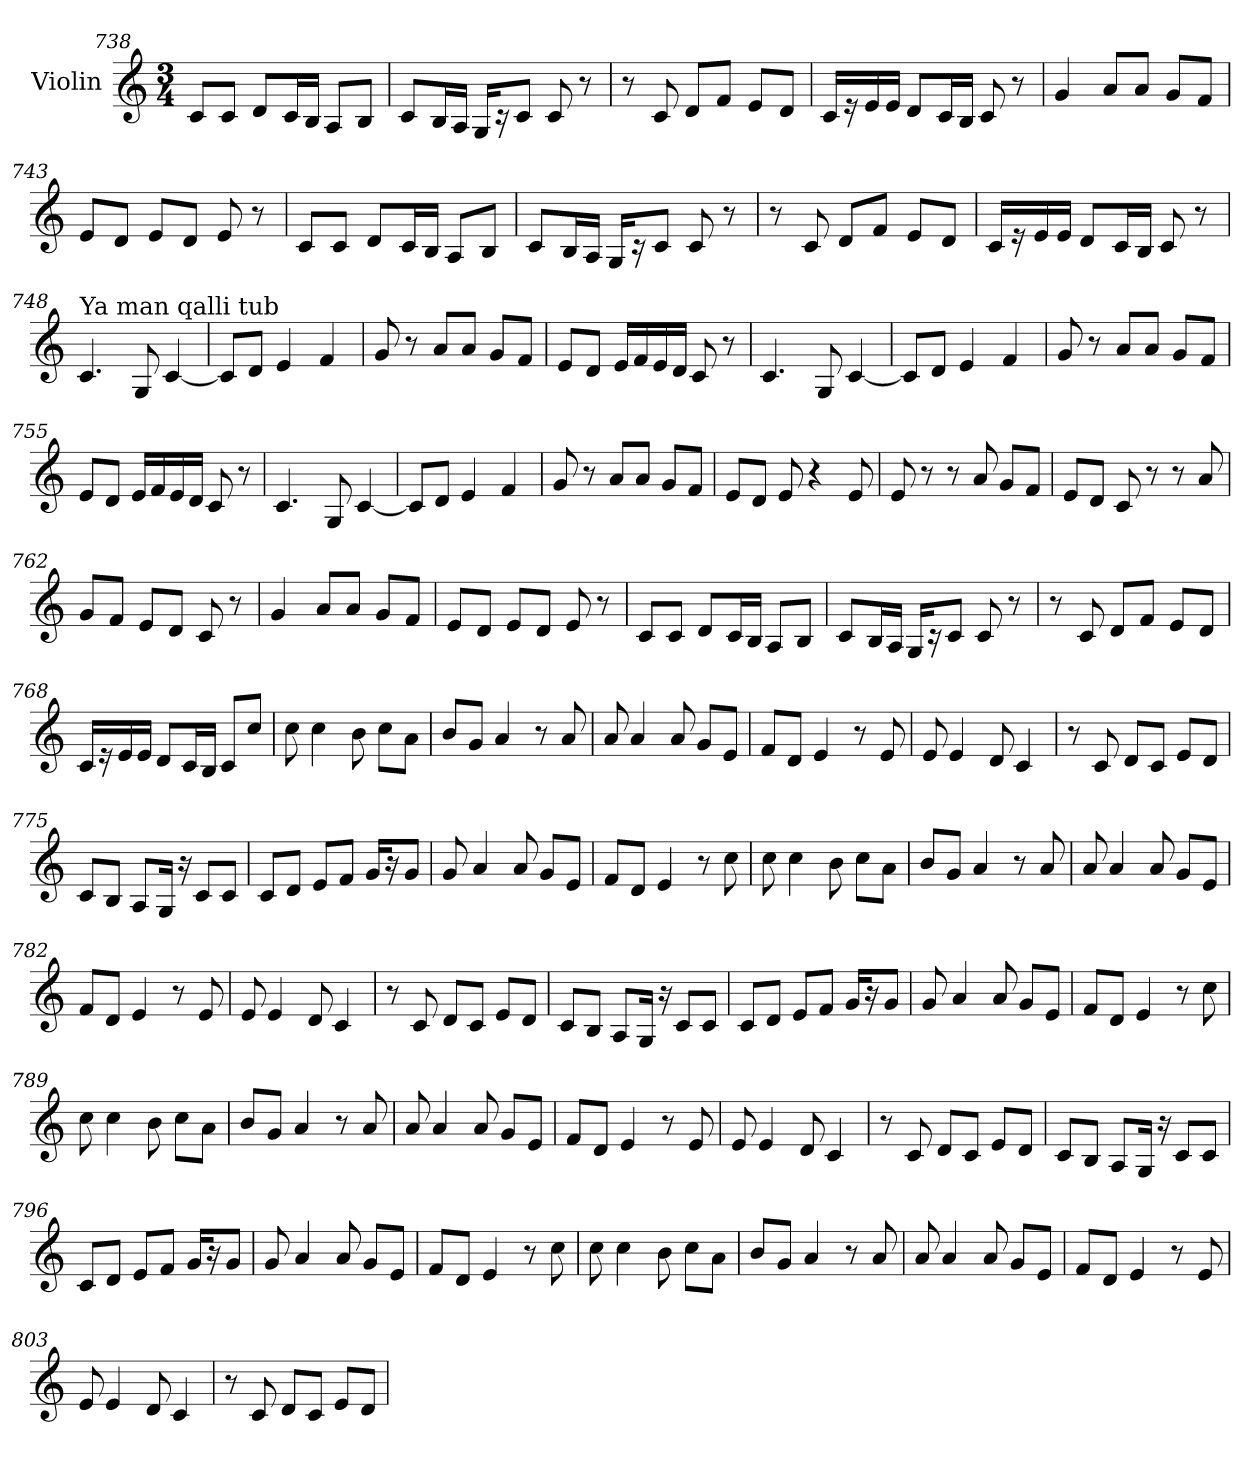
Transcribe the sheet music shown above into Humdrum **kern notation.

**kern
*part1
*staff1
*I"Violin
*clefG2
*k[]
*M3/4
=738
8c/L
8c/J
8d/L
16c/L
16B/JJ
8A/L
8B/J
=739
8c/L
16B/L
16A/JJ
16G/KL
16r
8c/J
8c/
8r
=740
8r
8c/
8d/L
8f/J
8e/L
8d/J
=741
16c/LL
16r
16e/
16e/JJ
8d/L
16c/L
16B/JJ
8c/
8r
!!LO:PB:g=z
=742
4g/
8a/L
8a/J
8g/L
8f/J
=743
8e/L
8d/J
8e/L
8d/J
8e/
8r
=744
8c/L
8c/J
8d/L
16c/L
16B/JJ
8A/L
8B/J
=745
8c/L
16B/L
16A/JJ
16G/KL
16r
8c/J
8c/
8r
=746
8r
8c/
8d/L
8f/J
8e/L
8d/J
!!LO:LB:g=z
=747
16c/LL
16r
16e/
16e/JJ
8d/L
16c/L
16B/JJ
8c/
8r
=748
*MM100
!LO:TX:a:t=Ya man qalli tub
4.c/
8G/
[4c/
=749
8c/L]
8d/J
4e/
4f/
=750
8g/
8r
8a/L
8a/J
8g/L
8f/J
!!LO:LB:g=z
=751
8e/L
8d/J
16e/LL
16f/
16e/
16d/JJ
8c/
8r
=752
4.c/
8G/
[4c/
=753
8c/L]
8d/J
4e/
4f/
=754
8g/
8r
8a/L
8a/J
8g/L
8f/J
=755
8e/L
8d/J
16e/LL
16f/
16e/
16d/JJ
8c/
8r
=756
4.c/
8G/
[4c/
!!LO:LB:g=z
=757
8c/L]
8d/J
4e/
4f/
=758
8g/
8r
8a/L
8a/J
8g/L
8f/J
=759
8e/L
8d/J
8e/
4r
8e/
=760
8e/
8r
8r
8a/
8g/L
8f/J
=761
8e/L
8d/J
8c/
8r
8r
8a/
=762
8g/L
8f/J
8e/L
8d/J
8c/
8r
!!LO:LB:g=z
=763
4g/
8a/L
8a/J
8g/L
8f/J
=764
8e/L
8d/J
8e/L
8d/J
8e/
8r
=765
8c/L
8c/J
8d/L
16c/L
16B/JJ
8A/L
8B/J
=766
8c/L
16B/L
16A/JJ
16G/KL
16r
8c/J
8c/
8r
=767
8r
8c/
8d/L
8f/J
8e/L
8d/J
!!LO:LB:g=z
=768
16c/LL
16r
16e/
16e/JJ
8d/L
16c/L
16B/JJ
8c/L
8cc/J
=769
8cc\
4cc\
8b\
8cc\L
8a\J
=770
8b/L
8g/J
4a/
8r
8a/
=771
8a/
4a/
8a/
8g/L
8e/J
=772
8f/L
8d/J
4e/
8r
8e/
=773
8e/
4e/
8d/
4c/
!!LO:LB:g=z
=774
8r
8c/
8d/L
8c/J
8e/L
8d/J
=775
8c/L
8B/J
8A/L
16G/Jk
16r
8c/L
8c/J
=776
8c/L
8d/J
8e/L
8f/J
16g/KL
16r
8g/J
=777
8g/
4a/
8a/
8g/L
8e/J
=778
8f/L
8d/J
4e/
8r
8cc\
=779
8cc\
4cc\
8b\
8cc\L
8a\J
!!LO:LB:g=z
=780
8b/L
8g/J
4a/
8r
8a/
=781
8a/
4a/
8a/
8g/L
8e/J
=782
8f/L
8d/J
4e/
8r
8e/
=783
8e/
4e/
8d/
4c/
=784
8r
8c/
8d/L
8c/J
8e/L
8d/J
=785
8c/L
8B/J
8A/L
16G/Jk
16r
8c/L
8c/J
!!LO:PB:g=z
=786
8c/L
8d/J
8e/L
8f/J
16g/KL
16r
8g/J
=787
8g/
4a/
8a/
8g/L
8e/J
=788
8f/L
8d/J
4e/
8r
8cc\
=789
8cc\
4cc\
8b\
8cc\L
8a\J
=790
8b/L
8g/J
4a/
8r
8a/
=791
8a/
4a/
8a/
8g/L
8e/J
!!LO:LB:g=z
=792
8f/L
8d/J
4e/
8r
8e/
=793
8e/
4e/
8d/
4c/
=794
8r
8c/
8d/L
8c/J
8e/L
8d/J
=795
8c/L
8B/J
8A/L
16G/Jk
16r
8c/L
8c/J
=796
8c/L
8d/J
8e/L
8f/J
16g/KL
16r
8g/J
=797
8g/
4a/
8a/
8g/L
8e/J
!!LO:LB:g=z
=798
8f/L
8d/J
4e/
8r
8cc\
=799
8cc\
4cc\
8b\
8cc\L
8a\J
=800
8b/L
8g/J
4a/
8r
8a/
=801
8a/
4a/
8a/
8g/L
8e/J
=802
8f/L
8d/J
4e/
8r
8e/
=803
8e/
4e/
8d/
4c/
!!LO:LB:g=z
=804
8r
8c/
8d/L
8c/J
8e/L
8d/J
=
*-
